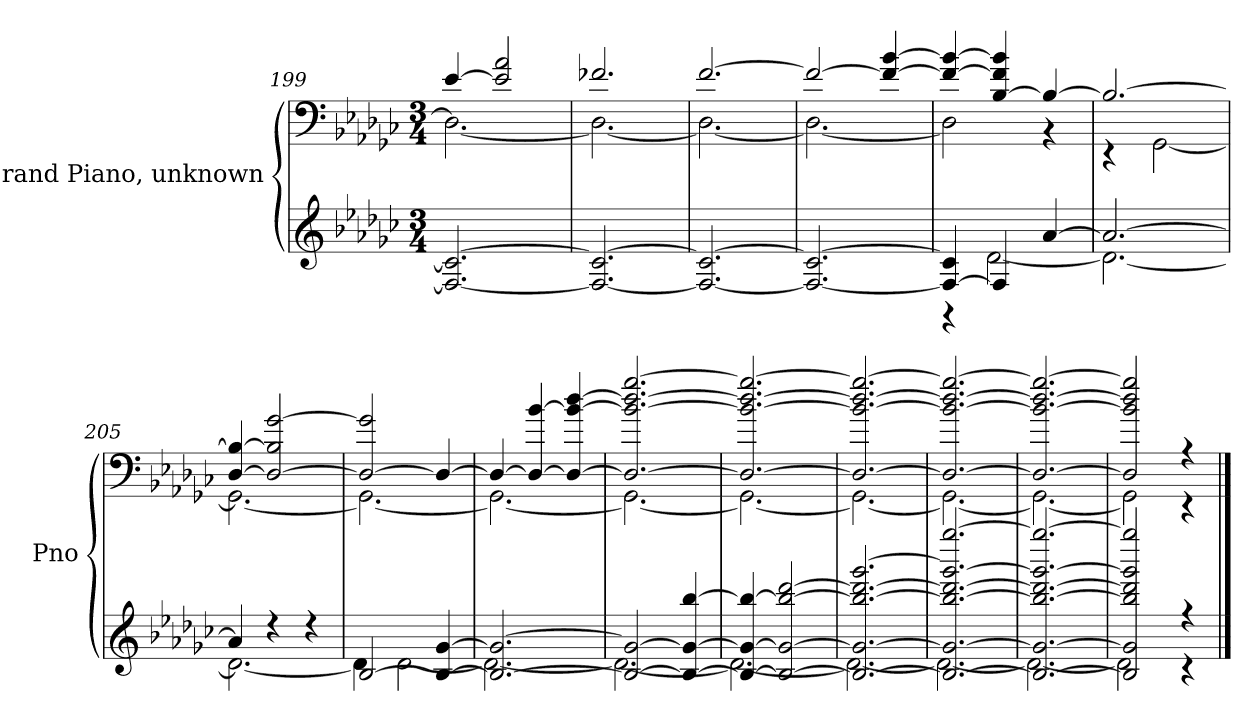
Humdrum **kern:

**kern	**kern
*part1	*part1
*staff2	*staff1
*I"Grand Piano, unknown	*
*I'Pno	*
*clefG2	*clefF4
*k[b-e-a-d-g-c-]	*k[b-e-a-d-g-c-]
*M3/4	*M3/4
=199	=199
*	*^
2.F/_ 2.c-/_	[4e-/	2.D-\_
.	2e-/] 2a-/	.
=200	=200	=200
2.F/_ 2.c-/_	2.f-X/	2.D-\_
=201	=201	=201
2.F/_ 2.c-/_	[2.f/	2.D-\_
=202	=202	=202
2.F/_ 2.c-/_	2f/_	2.D-\_
.	4f/_ [4b-/	.
!!LO:LB:g=z	!!
=203	=203	=203
*^	*	*
4F/_ 4c-/]	4r	4f/_ 4b-/_	2D-\]
4F/]	[2d-\	[4B-/ 4f/] 4b-/]	.
[4a-/	.	4B-/_	4r
=204	=204	=204	=204
2.a-/_	2.d-\_	2.B-/_	4r
.	.	.	[2GG-\
=205	=205	=205	=205
4a-/]	2.d-\_	[4D-/ 4B-/_	2.GG-\_
4r	.	2D-/_ 2B-/] [2g-/	.
4r	.	.	.
=206	=206	=206	=206
[2B-/	4d-\]	2D-/_ 2g-/]	2.GG-\_
.	[2d-\	.	.
4B-/_ [4g-/	.	4D-/_	.
=207	=207	=207	=207
2.B-/_ 2.g-/_	2.d-\_	4D-/_	2.GG-\_
.	.	4D-/_ [4b-/	.
.	.	4D-/_ 4b-/_ [4dd-/	.
=208	=208	=208	=208
2B-/_ 2g-/_	2.d-\_	2.D-/_ 2.b-/_ 2.dd-/_ [2.gg-/	2.GG-\_
4B-/_ 4g-/_ [4bb-/	.	.	.
=209	=209	=209	=209
4B-/_ 4g-/_ 4bb-/_	2.d-\_	2.D-/_ 2.b-/_ 2.dd-/_ 2.gg-/_	2.GG-\_
2B-/_ 2g-/_ 2bb-/_ [2ddd-/	.	.	.
=210	=210	=210	=210
2.B-/_ 2.g-/_ 2.bb-/_ 2.ddd-/_ [2.ggg-/	2.d-\_	2.D-/_ 2.b-/_ 2.dd-/_ 2.gg-/_	2.GG-\_
=211	=211	=211	=211
2.B-/_ 2.g-/_ 2.bb-/_ 2.ddd-/_ 2.ggg-/_ [2.gggg-/	2.d-\_	2.D-/_ 2.b-/_ 2.dd-/_ 2.gg-/_	2.GG-\_
=212	=212	=212	=212
2.B-/_ 2.g-/_ 2.bb-/_ 2.ddd-/_ 2.ggg-/_ 2.gggg-/_	2.d-\_	2.D-/_ 2.b-/_ 2.dd-/_ 2.gg-/_	2.GG-\_
!!LO:LB:g=z	!!
=213	=213	=213	=213
2B-/] 2g-/] 2bb-/] 2ddd-/] 2ggg-/] 2gggg-/]	2d-\]	2D-/] 2b-/] 2dd-/] 2gg-/]	2GG-\]
4r	4r	4r	4r
*v	*v	*	*
*	*v	*v
==	==
*-	*-
